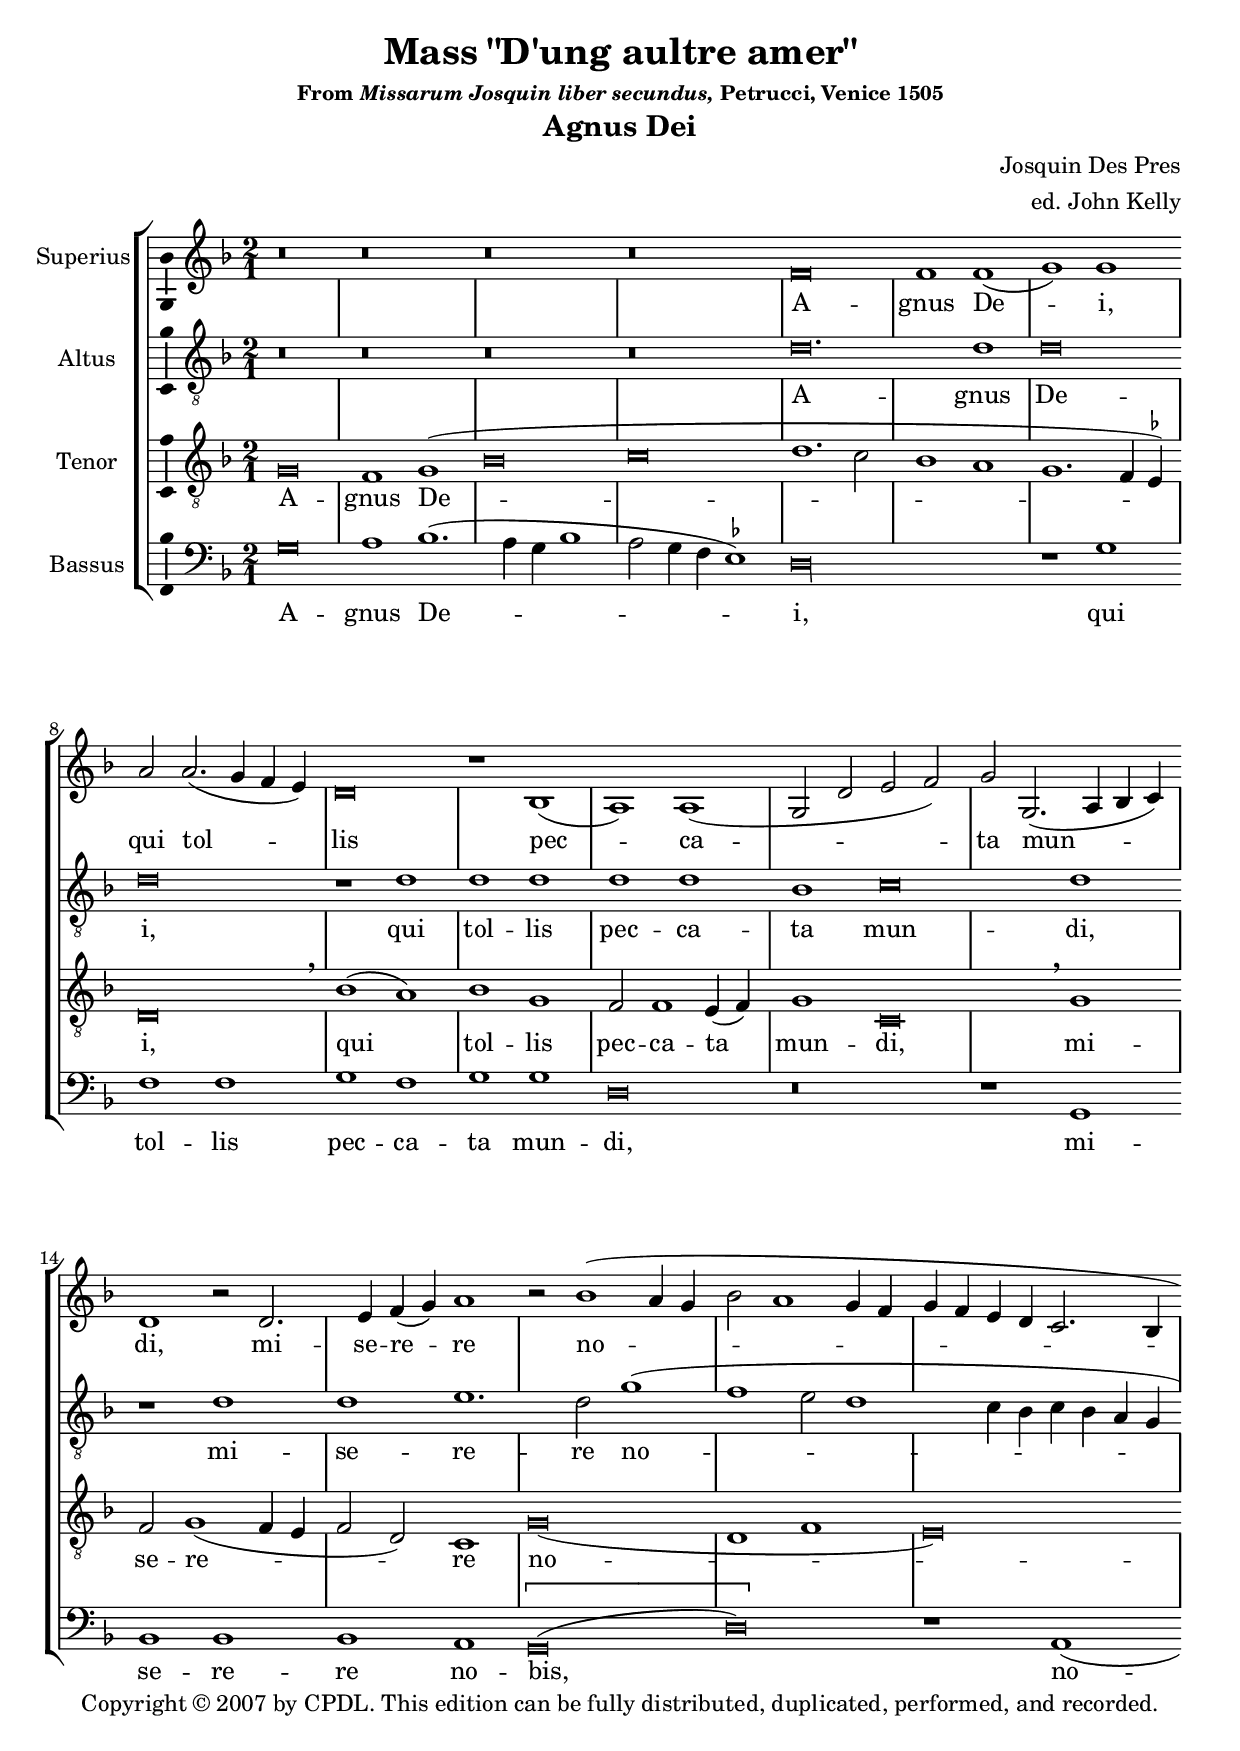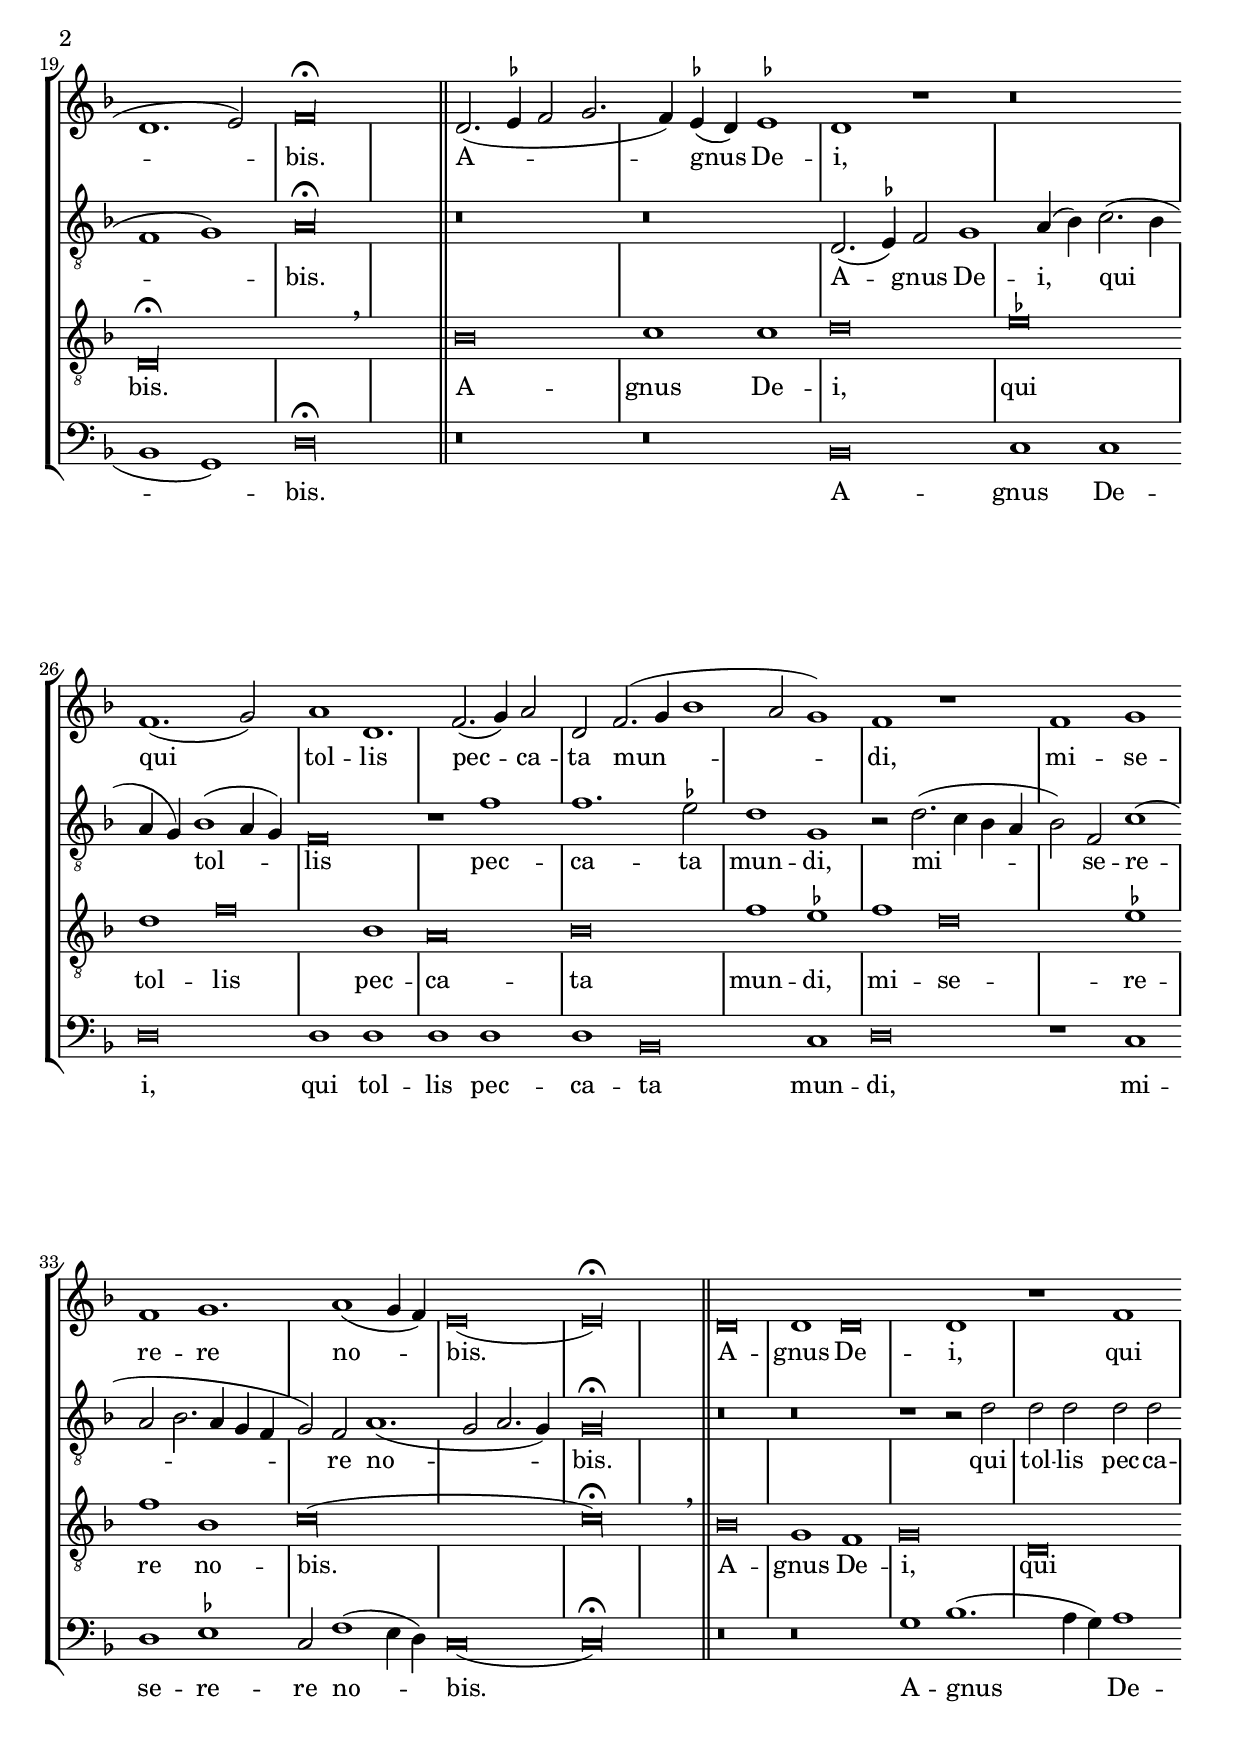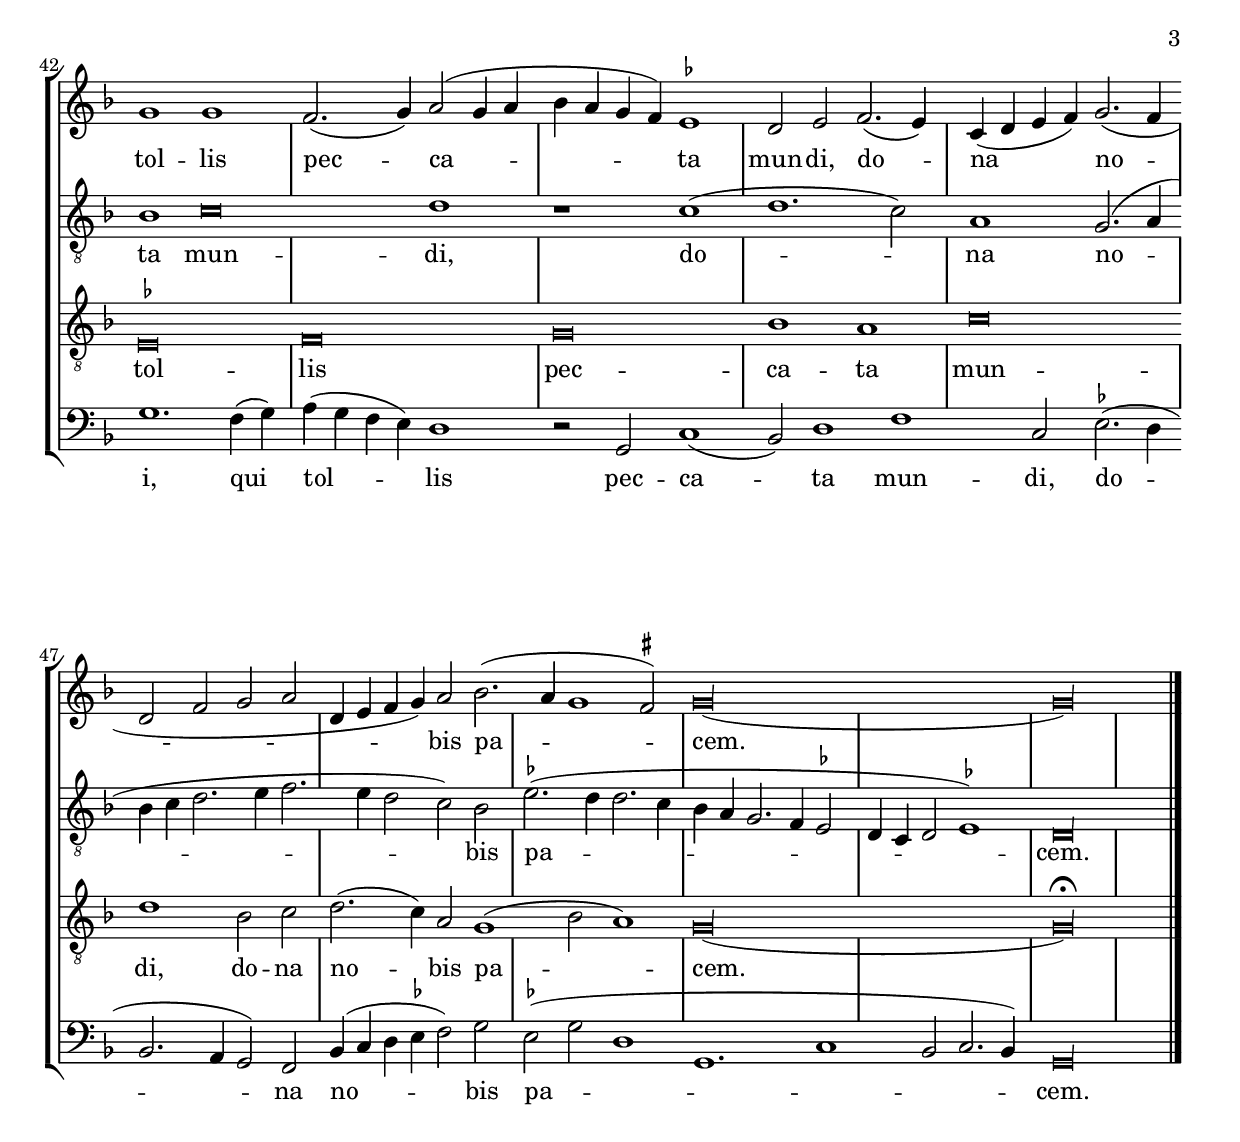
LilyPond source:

\version "2.10.20"
\header {
	title = "Mass \"D'ung aultre amer\""
	subtitle = \markup { \small "From" \small \italic "Missarum Josquin liber secundus," 
				\small "Petrucci, Venice 1505" }
	subsubtitle = \markup { \huge "Agnus Dei" }
	composer = "Josquin Des Pres"
	arranger = "ed. John Kelly"
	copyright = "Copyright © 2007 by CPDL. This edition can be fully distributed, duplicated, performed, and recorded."
}


global = {
%	\set Score.skipBars = ##t
	\override Staff.NoteHead  #'style = #'baroque
	\set suggestAccidentals  = ##t 
	#(set-accidental-style 'forget)
	\bar ""

  % main
  \set Staff.forceClef = ##t
  \key f \major
  \time 2/1
% generally, no bar lines . . .
   \override Staff.BarLine #'transparent = ##t

%%%%% this one has three sections
  \skip 1*42 			% end of Agnus I
%  % end of first section finis bar go through all staves
  \override Staff.BarLine #'transparent = ##f
  \bar "||"
  \skip 1*1			%% you need to do this if there's more than one section
  \override Staff.BarLine #'transparent = ##t
  \skip 1*31 			% end of Agnus II
%  % end of second section finis bar go through all staves
  \override Staff.BarLine #'transparent = ##f
  \bar "||"
  \skip 1*1			%% you need to do this if there's more than one section
  \override Staff.BarLine #'transparent = ##t
%%%% finis
  \skip 1*31 			% end of Agnus III
%  % let finis bar go through all staves
  \override Staff.BarLine #'transparent = ##f
  \bar "|."
}

superiusNotes = {
  \relative c'' {
    \set Staff.instrumentName = "Superius"
    \set Staff.midiInstrument = "trumpet"

%    % incipit
%    \clef "neomensural-c1"
%    g\breve a1 g1	% four bars
%	\skip 1*5	% five bars

	% main	%
	\clef "treble"
	r\breve r\breve r\breve r\breve
	f,\breve f1 f (g) g a2 a2. (g4 f e) d\breve r1	% Agnus dei, qui tollis
	bes1 (a) a (g2 d'2 e f) g 				% peccata 
	g,2. (a4 bes c) d1 r2					% mundi (this layout's from the score!)
	d2. e4 f (g) a1 r2					% miserere
	bes1 (a4 g bes2 a1					% no-
	g4 f g f e d c2. bes4 d1. e2) f\longa \fermata		% -bis 
	%%%%%%%%%%%%%%%%%%
	d2. (ees4 f2 g2. f4) ees (d) ees1 d r1 r\breve		% Ag-nus dei
	f1. (g2) a1 d,1. f2. (g4) a2 d,2 f2. (g4 bes1 a2 g1) f	% qui tollis peccata mundi (from score)
	r1 f g f g1. a1 (g4 f) e\breve (e\longa) \fermata	% miserere no-bis
	%%%%%%%%%%%%%%%%%%
	d\breve d1 d\breve d1 r1				% Agnus dei
	f1 g g f2. (g4) a2 (g4 a bes a g f) ees1 d2 e		% qui tollis pec-ca-ta- mundi
	f2. (e4) c (d e f) g2. (f4 d2 f g a 				% do-na_ no-
	d,4 e f g) a2 bes2. (a4 g1 fis2) g\longa (g\longa)		% added 2nd g\longa	%% -bis pa-cem

  }	
}

superiusLyrics = \lyricmode {
	%  % incipit
	%  Ky - - |
	
	% main	%
	A -- gnus De -- i, qui tol -- lis pec -- ca -- ta mun -- di, mi -- se -- re -- re no -- bis.
	A -- gnus De -- i, qui tol -- lis pec -- ca -- ta mun -- di, mi -- se -- re -- re no -- bis.
	A -- gnus De -- i, qui tol -- lis pec -- ca -- ta mun -- di, do -- na no -- bis pa -- cem.
}

altusNotes = {
  \relative c' {
    \set Staff.instrumentName = "Altus"
    \set Staff.midiInstrument = "trombone"

%    % incipit
%    \clef "neomensural-c4"
%    r\maxima  		% eight bars 
%    d1. e4 f4		% one bar 
%%	\skip 1*4		% four more bars

    % main	%
    \clef "treble_8"
	r\breve r\breve r\breve r\breve 
	d\breve. d1 d\breve d\breve r1			%% Agnus dei
	d1 d d d d bes c\breve d1 r1			%% qui tollis peccata mundi
	d1 d e1. d2 g1 (f e2 d1 c4 bes c bes a g f1 g1)	%% miserere no-
	a\longa \fermata				%% bis
	%%%%%%%%%%%%%%%
	r\breve r\breve 
	d,2. (ees4) f2 g1 a4 (bes) c2. (bes4 a g) bes1 (a4 g) f\breve r1	%% A-gnus de-i qui tollis
	f'1 f1. ees2 d1 g,1 r2						%% peccata mundi
	d'2. (c4 bes a bes2) f c'1 (a2 bes2. a4 g f g2)	f		%% mi-se-rere
	a1. (g2 a2. g4) g\longa \fermata	% orig: g\longa		%%  no-bis
	%%%%%%%%%%%%%%%
	r\breve r\breve r1 r2 
	d'2 d d d d bes1 c\breve d1 r1 					% qui tollis peccata mundi
	c1 (d1. c2) a1 g2. (a4 bes c d2. e4 f2. e4 d2 c) bes 		% do-na no-bis
	ees2. (d4 d2. c4 bes a g2. f4 ees2 d4 c d2 ees1) d\longa	% pa-cem
  }	
}

altusLyrics = \lyricmode {
	%  % incipit
	%  
	% main	%
	A -- gnus De -- i, qui tol -- lis pec -- ca -- ta mun -- di, mi -- se -- re -- re no -- bis.
	A -- gnus De -- i, qui tol -- lis pec -- ca -- ta mun -- di, mi -- se -- re -- re no -- bis.
	%% A -- gnus De -- i, 			%% score clearly indicates that Altus starts with "qui tollis"
	qui tol -- lis pec -- ca -- ta mun -- di, do -- na no -- bis pa -- cem.
}

tenorNotes = {
  \relative c' {
    \set Staff.instrumentName = "Tenor"
    \set Staff.midiInstrument = "french horn"

%    % incipit
%    \clef "neomensural-c4"
%    g1. e2 % two bar
%	\skip 1*7

    % main	%
    \clef "treble_8"
	g\breve f1 g (bes\breve c\breve d1. c2 bes1 a1 g1. f4 ees4) d\breve \breathe	% Agnus Dei
	bes'1 (a) bes g1 f2 f1 e4 (f4) g1 c,\breve \breathe			% qui tollis pecca-ta mundi
	g'1 f2 g1 (f4 e4 f2 d2) c1 g'\breve 					% misere-re no-
	(d1 f e\breve) d\longa \fermata \breathe s\breve % orig: d\breve	% -bis
	%%%%%%%%%%%%%
	bes'\breve c1 c1 d\breve ees\breve d1 f\breve 				% A-gnus
	bes,1 a\breve bes
	f'1 ees f d\breve ees1 f bes, c\longa (c\longa) \fermata \breathe	% original: c\breve \fermata
	%%%%%%%%%%%%%%%55
	bes\breve g1 f g\breve d ees f g 					% Agnus dei qui tollis pec-
	bes1 a c\breve d1							% cata mundi 
	bes2 c d2. (c4) a2 g1 (bes2 a1) g\longa (g\longa)		% (added g\longa) % dona no-bis pa-cem
	\fermata
   }
}

tenorLyrics = \lyricmode {
	%  % incipit
	%  
	% main	%
	A -- gnus De -- i, qui tol -- lis pec -- ca -- ta mun -- di, mi -- se -- re -- re no -- bis.
	A -- gnus De -- i, qui tol -- lis pec -- ca -- ta mun -- di, mi -- se -- re -- re no -- bis.
	A -- gnus De -- i, qui tol -- lis pec -- ca -- ta mun -- di, do -- na no -- bis pa -- cem.
}

bassusNotes = {
  \relative c' {
    \set Staff.instrumentName = "Bassus"
    \set Staff.midiInstrument = "tuba"

%    % incipit
%    \clef "bass"
%	r\maxima		% eight bars
%	r\longa		% four bars
%	g,\breve.	% 1.5 bars
%	\skip 1*2	% .5 bars (!)

    % main	%
    \clef "bass"
	g\breve a1 bes1. (a4 g bes1 a2 g4 f ees1) d\longa	% Agnus dei
	r1
	g1 f f g f g g d\breve					% qui tollis mundi
	r\breve r1
	g,1 bes bes bes a \[ g\breve (d'\breve) \] r1		% miserere nobis_,
	a (bes g) d'\longa	\fermata			% no - bis.
	%%%%%%%%%%%%%%%
	r\breve r\breve 
	bes\breve c1 c d\breve d1 d d d d bes\breve		% Agnus dei qui tollis peccata
	c1 d\breve r1						% mundi
	c1 d ees c2 f1						% miserere no-
	(e4 d) c\breve (c\longa) \fermata			% orig: c\longa	%% -bis
	%%%%%%%%%%%%%
	r\breve r\breve
	g'1 bes1. (a4 g) a1 g1. f4 (g) a (g f e) d1 r2		% A-gnus De-i qui tollis
	g,2 c1 (bes2) d1 f c2 					% peccata mundi
	ees2. (d4 bes2. a4 g2) f2				% dona 
	bes4 (c d ees f2) g ees (g d1 g,1.				% nobis
	c1 bes2 c2. bes4) g\longa
  }
}

bassusLyrics = \lyricmode {
	%  % incipit
	%  
	% main	%
	A -- gnus De -- i, qui tol -- lis pec -- ca -- ta mun -- di, mi -- se -- re -- re no -- bis, no -- bis.
	A -- gnus De -- i, qui tol -- lis pec -- ca -- ta mun -- di, mi -- se -- re -- re no -- bis.
	A -- gnus De -- i, qui tol -- lis pec -- ca -- ta mun -- di, do -- na no -- bis pa -- cem.
}

\score {
  \context StaffGroup = choirStaff <<
    \context Voice =
      superiusNotes << \global \superiusNotes >>
    \context Lyrics =
      superiusLyrics \lyricsto superiusNotes { \superiusLyrics }
    \context Voice =
      altusNotes << \global \altusNotes >>
    \context Lyrics =
      altusLyrics \lyricsto altusNotes { \altusLyrics }
    \context Voice =
      tenorNotes << \global \tenorNotes >>
    \context Lyrics =
      tenorLyrics \lyricsto tenorNotes { \tenorLyrics }
    \context Voice =
      bassusNotes << \global \bassusNotes >>
    \context Lyrics =
      bassusLyrics \lyricsto bassusNotes { \bassusLyrics }
  >>
	\layout {
		\context {
	      		\Score
			\override BarLine #'transparent = ##t
    			}
		\context {
			\Voice
        		\consists Ambitus_engraver
			}
		}
  \midi {
     \context {
       \Score
       tempoWholesPerMinute = #(ly:make-moment 55 1)
       }
     }
}

